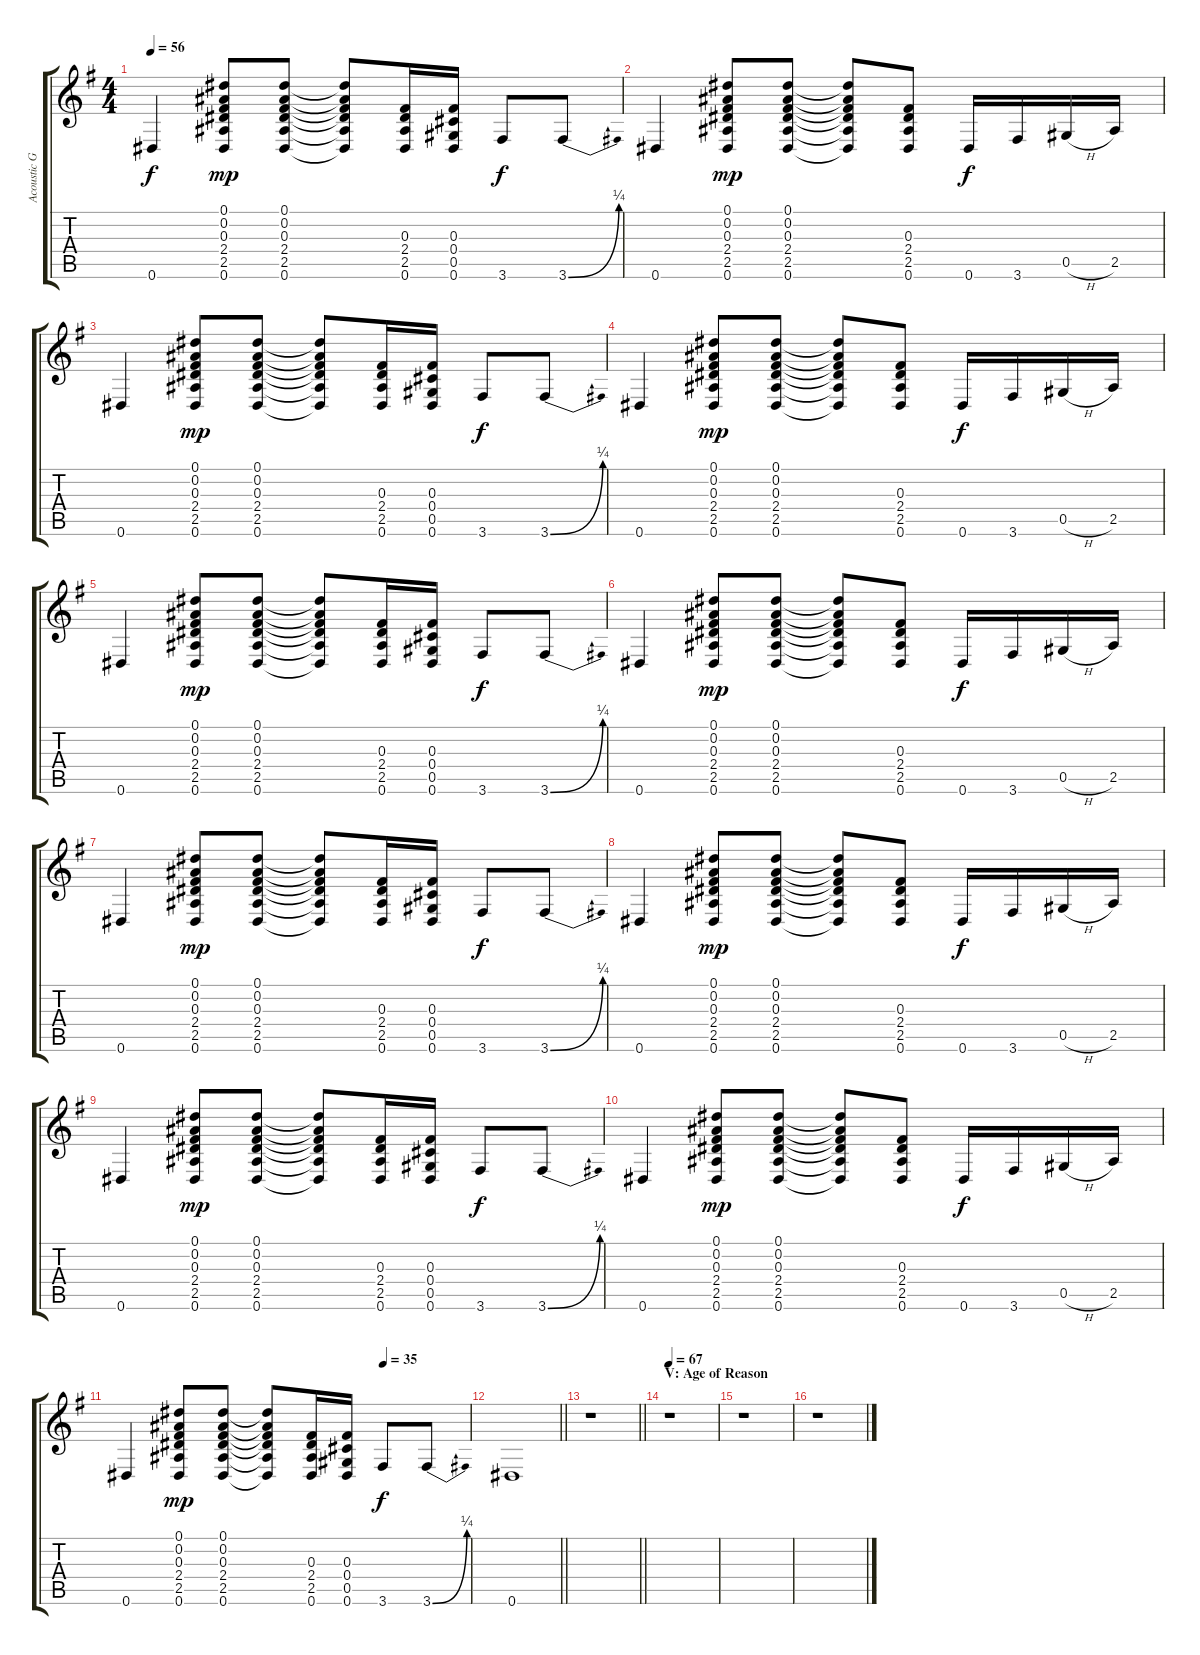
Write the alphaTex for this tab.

\track ("Acoustic Guitar" "Acoustic G") {instrument acousticguitarsteel}
\staff {score tabs}
\tuning (Eb4 Bb3 Gb3 Db3 Ab2 Eb2) {hide}
\ts (4 4)
\tempo 56
\clef g2
\ks eminor
0.6.4{dy f} (0.1 0.2 0.3 2.4 2.5 0.6).8{dy mp} (0.1 0.2 0.3 2.4 2.5 0.6).8 (0.1{t} 0.2{t} 0.3{t} 2.4{t} 2.5{t} 0.6{t}).8 (0.3 2.4 2.5 0.6).16 (0.3 0.4 0.5 0.6).16 3.6.8{dy f} 3.6{be (bend 0 0 60 1)}.8 |
0.6.4 (0.1 0.2 0.3 2.4 2.5 0.6).8{dy mp} (0.1 0.2 0.3 2.4 2.5 0.6).8 (0.1{t} 0.2{t} 0.3{t} 2.4{t} 2.5{t} 0.6{t}).8 (0.3 2.4 2.5 0.6).8 0.6.16{dy f} 3.6.16 0.5{h}.16 2.5.16 |
0.6.4 (0.1 0.2 0.3 2.4 2.5 0.6).8{dy mp} (0.1 0.2 0.3 2.4 2.5 0.6).8 (0.1{t} 0.2{t} 0.3{t} 2.4{t} 2.5{t} 0.6{t}).8 (0.3 2.4 2.5 0.6).16 (0.3 0.4 0.5 0.6).16 3.6.8{dy f} 3.6{be (bend 0 0 60 1)}.8 |
0.6.4 (0.1 0.2 0.3 2.4 2.5 0.6).8{dy mp} (0.1 0.2 0.3 2.4 2.5 0.6).8 (0.1{t} 0.2{t} 0.3{t} 2.4{t} 2.5{t} 0.6{t}).8 (0.3 2.4 2.5 0.6).8 0.6.16{dy f} 3.6.16 0.5{h}.16 2.5.16 |
0.6.4 (0.1 0.2 0.3 2.4 2.5 0.6).8{dy mp} (0.1 0.2 0.3 2.4 2.5 0.6).8 (0.1{t} 0.2{t} 0.3{t} 2.4{t} 2.5{t} 0.6{t}).8 (0.3 2.4 2.5 0.6).16 (0.3 0.4 0.5 0.6).16 3.6.8{dy f} 3.6{be (bend 0 0 60 1)}.8 |
0.6.4 (0.1 0.2 0.3 2.4 2.5 0.6).8{dy mp} (0.1 0.2 0.3 2.4 2.5 0.6).8 (0.1{t} 0.2{t} 0.3{t} 2.4{t} 2.5{t} 0.6{t}).8 (0.3 2.4 2.5 0.6).8 0.6.16{dy f} 3.6.16 0.5{h}.16 2.5.16 |
0.6.4 (0.1 0.2 0.3 2.4 2.5 0.6).8{dy mp} (0.1 0.2 0.3 2.4 2.5 0.6).8 (0.1{t} 0.2{t} 0.3{t} 2.4{t} 2.5{t} 0.6{t}).8 (0.3 2.4 2.5 0.6).16 (0.3 0.4 0.5 0.6).16 3.6.8{dy f} 3.6{be (bend 0 0 60 1)}.8 |
0.6.4 (0.1 0.2 0.3 2.4 2.5 0.6).8{dy mp} (0.1 0.2 0.3 2.4 2.5 0.6).8 (0.1{t} 0.2{t} 0.3{t} 2.4{t} 2.5{t} 0.6{t}).8 (0.3 2.4 2.5 0.6).8 0.6.16{dy f} 3.6.16 0.5{h}.16 2.5.16 |
0.6.4 (0.1 0.2 0.3 2.4 2.5 0.6).8{dy mp} (0.1 0.2 0.3 2.4 2.5 0.6).8 (0.1{t} 0.2{t} 0.3{t} 2.4{t} 2.5{t} 0.6{t}).8 (0.3 2.4 2.5 0.6).16 (0.3 0.4 0.5 0.6).16 3.6.8{dy f} 3.6{be (bend 0 0 60 1)}.8 |
0.6.4 (0.1 0.2 0.3 2.4 2.5 0.6).8{dy mp} (0.1 0.2 0.3 2.4 2.5 0.6).8 (0.1{t} 0.2{t} 0.3{t} 2.4{t} 2.5{t} 0.6{t}).8 (0.3 2.4 2.5 0.6).8 0.6.16{dy f} 3.6.16 0.5{h}.16 2.5.16 |
\tempo (35 0.75)
0.6.4 (0.1 0.2 0.3 2.4 2.5 0.6).8{dy mp} (0.1 0.2 0.3 2.4 2.5 0.6).8 (0.1{t} 0.2{t} 0.3{t} 2.4{t} 2.5{t} 0.6{t}).8 (0.3 2.4 2.5 0.6).16 (0.3 0.4 0.5 0.6).16 3.6.8{dy f} 3.6{be (bend 0 0 60 1)}.8 |
\barLineRight lightlight
0.6.1 |
\barLineRight lightlight
r.1 |
\section ("" "V: Age of Reason")
\tempo 67
r.1 |
r.1 |
r.1
